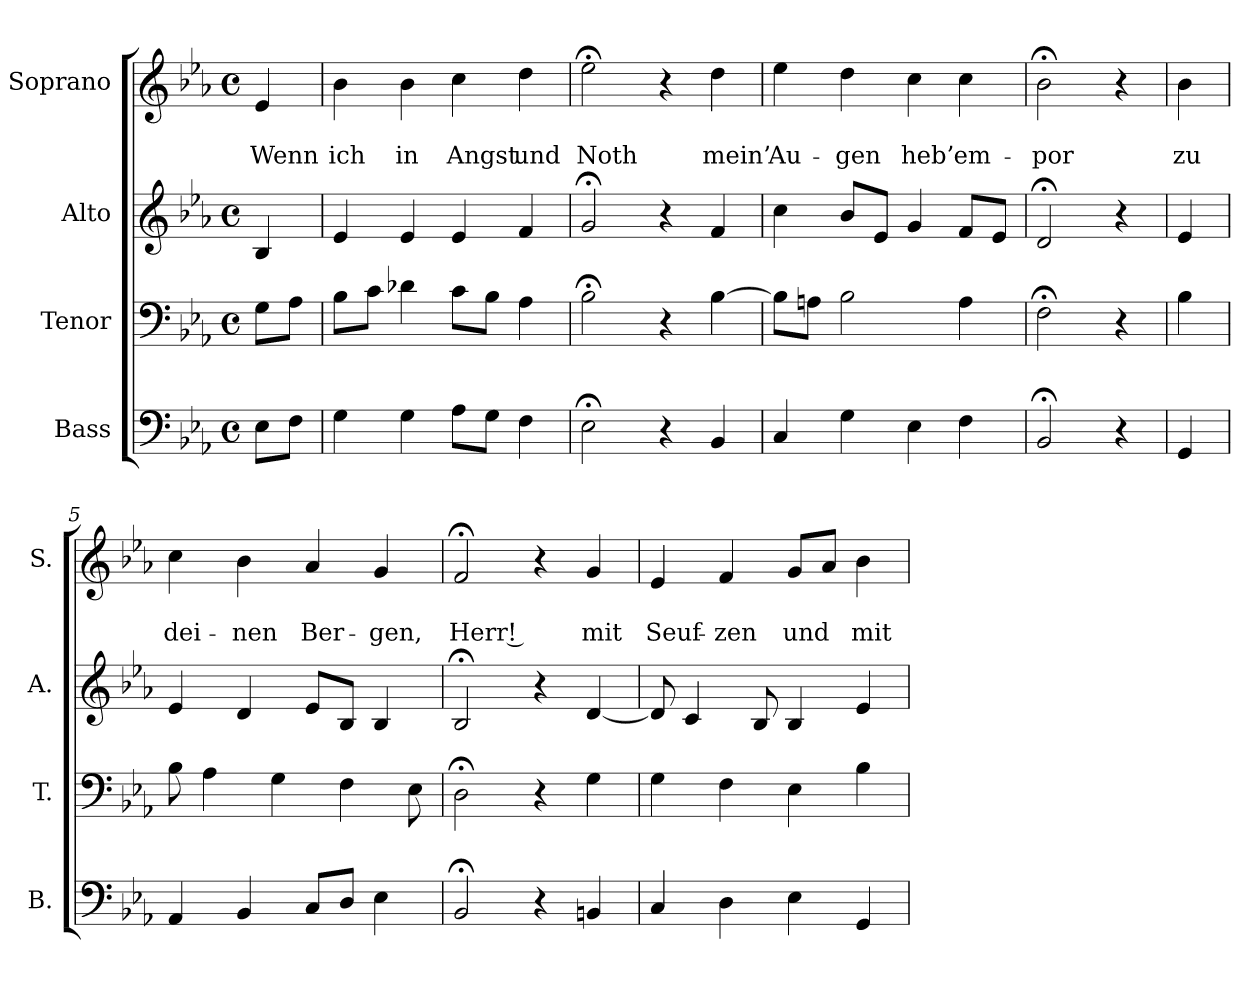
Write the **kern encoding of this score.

**kern	**kern	**kern	**kern	**text	**text
*part4	*part3	*part2	*part1	*part1	*part1
*staff4	*staff3	*staff2	*staff1	*staff1	*staff1
*I"Bass	*I"Tenor	*I"Alto	*I"Soprano	*	*
*I'B.	*I'T.	*I'A.	*I'S.	*	*
*clefF4	*clefF4	*clefG2	*clefG2	*	*
*k[b-e-a-]	*k[b-e-a-]	*k[b-e-a-]	*k[b-e-a-]	*	*
*E-:	*E-:	*E-:	*E-:	*	*
*M4/4	*M4/4	*M4/4	*M4/4	*	*
*met(c)	*met(c)	*met(c)	*met(c)	*	*
=	=	=	=	=	=
8E-\L	8G\L	4B-/	4e-/	.	Wenn
8F\J	8A-\J	.	.	.	.
=1	=1	=1	=1	=1	=1
4G\	8B-\L	4e-/	4b-\	.	ich
.	8c\J	.	.	.	.
4G\	4d-X\	4e-/	4b-\	.	in
8A-\L	8c\L	4e-/	4cc\	.	Angst
8G\J	8B-\J	.	.	.	.
4F\	4A-\	4f/	4dd\	.	und
=2	=2	=2	=2	=2	=2
2E-;<\	2B-;<\	2g;</	2ee-;<\	.	Noth
4r	4r	4r	4r	.	.
4BB-/	[4B-\	4f/	4dd\	.	mein’
=3	=3	=3	=3	=3	=3
4C/	8B-\L]	4cc\	4ee-\	.	Au-
.	8An\J	.	.	.	.
4G\	2B-\	8b-/L	4dd\	.	-gen
.	.	8e-/J	.	.	.
4E-\	.	4g/	4cc\	.	heb’
4F\	4A\	8f/L	4cc\	.	em-
.	.	8e-/J	.	.	.
=4	=4	=4	=4	=4	=4
2BB-;</	2F;<\	2d;</	2b-;<\	.	-por
4r	4r	4r	4r	.	.
!!LO:LB:g=z
=4a	=4a	=4a	=4a	=4a	=4a
4GG/	4B-\	4e-/	4b-\	.	zu
=5	=5	=5	=5	=5	=5
4AA-/	8B-\	4e-/	4cc\	.	dei-
.	4A-\	.	.	.	.
4BB-/	.	4d/	4b-\	.	-nen
.	4G\	.	.	.	.
8C/L	.	8e-/L	4a-/	.	Ber-
8D/J	4F\	8B-/J	.	.	.
4E-\	.	4B-/	4g/	.	-gen,
.	8E-\	.	.	.	.
=6	=6	=6	=6	=6	=6
2BB-;</	2D;<\	2B-;</	2f;</	.	Herr !
4r	4r	4r	4r	.	.
4BBn/	4G\	[4d/	4g/	.	mit
=7	=7	=7	=7	=7	=7
4C/	4G\	8d/]	4e-/	.	Seuf-
.	.	4c/	.	.	.
4D\	4F\	.	4f/	.	-zen
.	.	8B-/	.	.	.
4E-\	4E-\	4B-/	8g/L	.	und
.	.	.	8a-/J	.	.
4GG/	4B-\	4e-/	4b-\	.	mit
=	=	=	=	=	=
*-	*-	*-	*-	*-	*-
